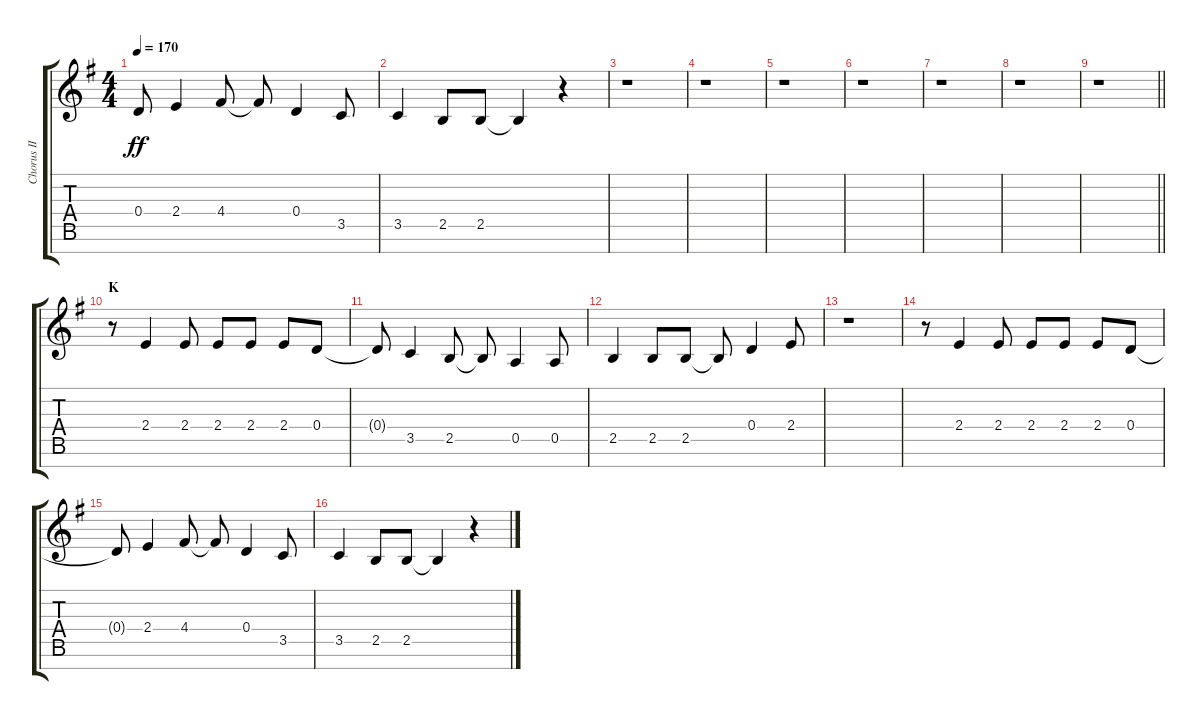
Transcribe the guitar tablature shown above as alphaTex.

\track ("Chorus II" "Chorus II") {instrument voiceoohs}
\staff {score tabs}
\tuning (E5 B4 G4 D4 A3 E3 B2) {hide}
\ts (4 4)
\tempo 170
\clef g2
\ks g
0.4{t}.8{dy ff} 2.4.4 4.4.8 4.4{t}.8 0.4.4 3.5.8 |
3.5.4 2.5.8 2.5.8 2.5{t}.4 r.4 |
r.1 |
r.1 |
r.1 |
r.1 |
r.1 |
r.1 |
\barLineRight lightlight
r.1 |
\section ("" "K")
r.8 2.4.4 2.4.8 2.4.8 2.4.8 2.4.8 0.4.8 |
0.4{t}.8 3.5.4 2.5.8 2.5{t}.8 0.5.4 0.5.8 |
2.5.4 2.5.8 2.5.8 2.5{t}.8 0.4.4 2.4.8 |
r.1 |
r.8 2.4.4 2.4.8 2.4.8 2.4.8 2.4.8 0.4.8 |
0.4{t}.8 2.4.4 4.4.8 4.4{t}.8 0.4.4 3.5.8 |
3.5.4 2.5.8 2.5.8 2.5{t}.4 r.4
